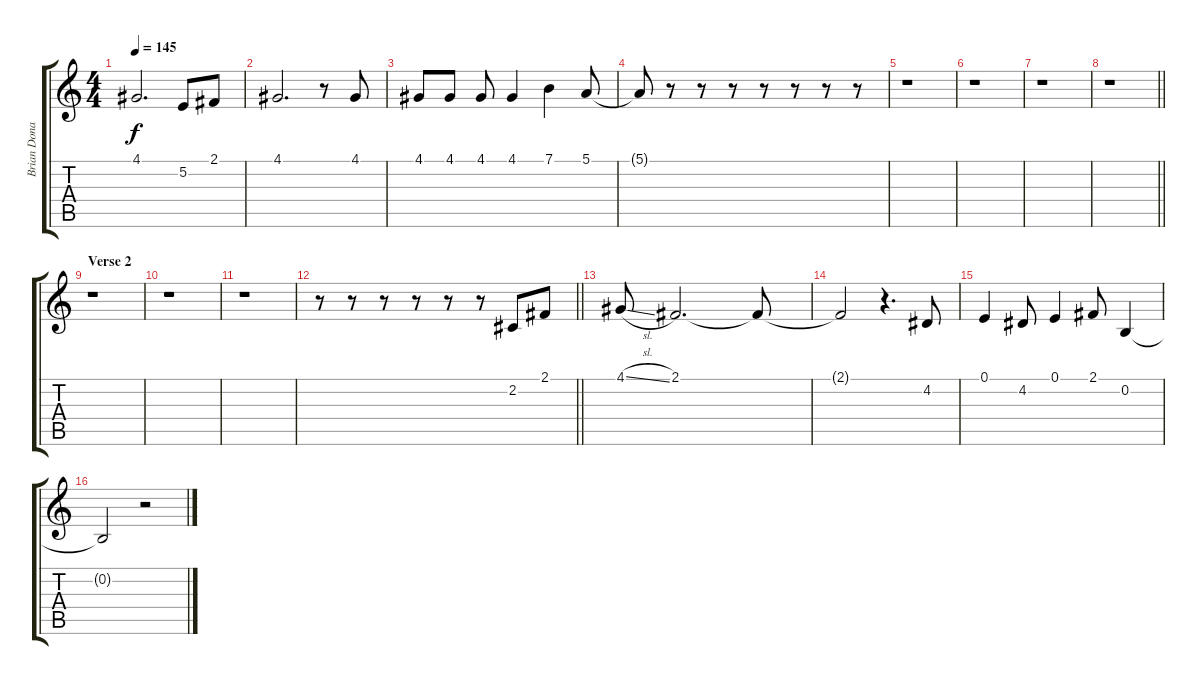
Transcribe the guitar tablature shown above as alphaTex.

\track ("Brian Donahue (Backup Vocals/Harmonies)" "Brian Dona") {instrument clarinet}
\staff {score tabs}
\tuning (E4 B3 G3 D3 A2 E2) {hide}
\ts (4 4)
\tempo 145
\clef g2
\ks c
4.1.2{d dy f} 5.2.8 2.1.8 |
4.1.2{d} r.8 4.1.8 |
4.1.8 4.1.8 4.1.8 4.1.4 7.1.4 5.1.8 |
5.1{t}.8 r.8 r.8 r.8 r.8 r.8 r.8 r.8 |
r.1 |
r.1 |
r.1 |
\barLineRight lightlight
r.1 |
\section ("" "Verse 2")
r.1 |
r.1 |
r.1 |
\barLineRight lightlight
r.8 r.8 r.8 r.8 r.8 r.8 2.2.8 2.1.8 |
4.1{sl}.8 2.1.2{d} 2.1{t}.8 |
2.1{t}.2 r.4{d} 4.2.8 |
0.1.4 4.2.8 0.1.4 2.1.8 0.2.4 |
0.2{t}.2 r.2
